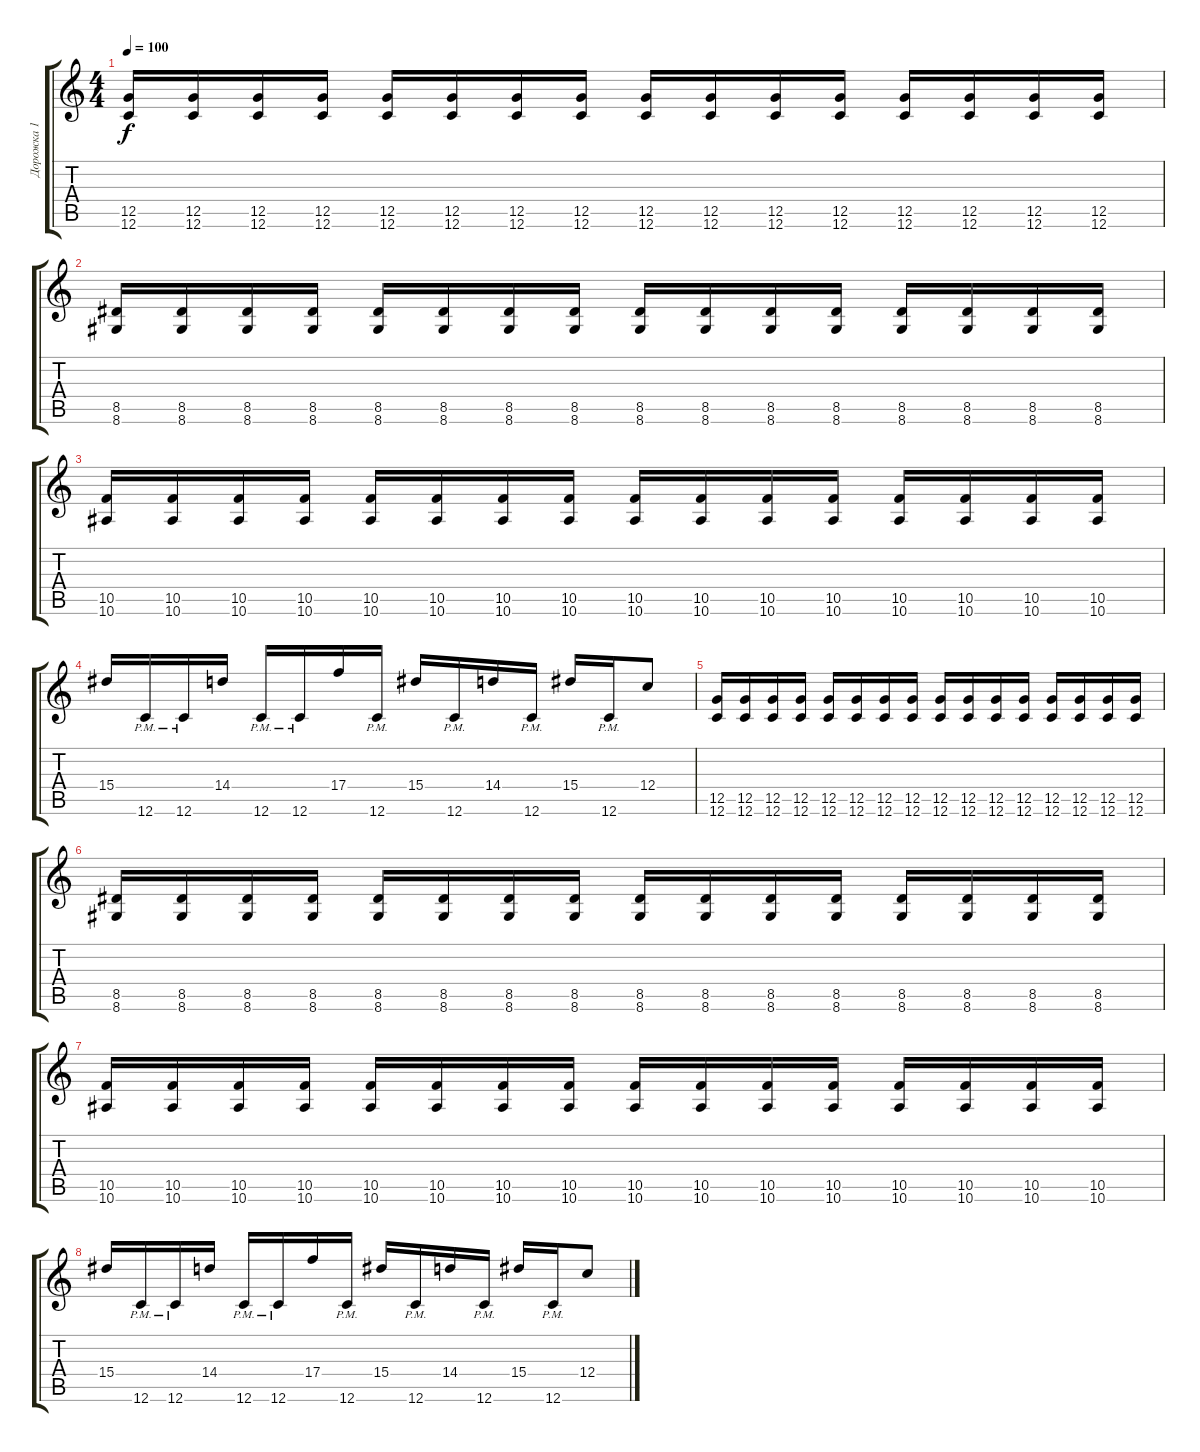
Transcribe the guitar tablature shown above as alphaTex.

\track ("Дорожка 1" "Дорожка 1") {instrument distortionguitar}
\staff {score tabs}
\tuning (D4 A3 F3 C3 G2 C2) {hide}
\ts (4 4)
\tempo 100
\clef g2
\ks c
(12.5 12.6).16{dy f} (12.5 12.6).16 (12.5 12.6).16 (12.5 12.6).16 (12.5 12.6).16 (12.5 12.6).16 (12.5 12.6).16 (12.5 12.6).16 (12.5 12.6).16 (12.5 12.6).16 (12.5 12.6).16 (12.5 12.6).16 (12.5 12.6).16 (12.5 12.6).16 (12.5 12.6).16 (12.5 12.6).16 |
(8.5 8.6).16 (8.5 8.6).16 (8.5 8.6).16 (8.5 8.6).16 (8.5 8.6).16 (8.5 8.6).16 (8.5 8.6).16 (8.5 8.6).16 (8.5 8.6).16 (8.5 8.6).16 (8.5 8.6).16 (8.5 8.6).16 (8.5 8.6).16 (8.5 8.6).16 (8.5 8.6).16 (8.5 8.6).16 |
(10.5 10.6).16 (10.5 10.6).16 (10.5 10.6).16 (10.5 10.6).16 (10.5 10.6).16 (10.5 10.6).16 (10.5 10.6).16 (10.5 10.6).16 (10.5 10.6).16 (10.5 10.6).16 (10.5 10.6).16 (10.5 10.6).16 (10.5 10.6).16 (10.5 10.6).16 (10.5 10.6).16 (10.5 10.6).16 |
15.4.16 12.6{pm}.16 12.6{pm}.16 14.4.16 12.6{pm}.16 12.6{pm}.16 17.4.16 12.6{pm}.16 15.4.16 12.6{pm}.16 14.4.16 12.6{pm}.16 15.4.16 12.6{pm}.16 12.4.8 |
(12.5 12.6).16 (12.5 12.6).16 (12.5 12.6).16 (12.5 12.6).16 (12.5 12.6).16 (12.5 12.6).16 (12.5 12.6).16 (12.5 12.6).16 (12.5 12.6).16 (12.5 12.6).16 (12.5 12.6).16 (12.5 12.6).16 (12.5 12.6).16 (12.5 12.6).16 (12.5 12.6).16 (12.5 12.6).16 |
(8.5 8.6).16 (8.5 8.6).16 (8.5 8.6).16 (8.5 8.6).16 (8.5 8.6).16 (8.5 8.6).16 (8.5 8.6).16 (8.5 8.6).16 (8.5 8.6).16 (8.5 8.6).16 (8.5 8.6).16 (8.5 8.6).16 (8.5 8.6).16 (8.5 8.6).16 (8.5 8.6).16 (8.5 8.6).16 |
(10.5 10.6).16 (10.5 10.6).16 (10.5 10.6).16 (10.5 10.6).16 (10.5 10.6).16 (10.5 10.6).16 (10.5 10.6).16 (10.5 10.6).16 (10.5 10.6).16 (10.5 10.6).16 (10.5 10.6).16 (10.5 10.6).16 (10.5 10.6).16 (10.5 10.6).16 (10.5 10.6).16 (10.5 10.6).16 |
15.4.16 12.6{pm}.16 12.6{pm}.16 14.4.16 12.6{pm}.16 12.6{pm}.16 17.4.16 12.6{pm}.16 15.4.16 12.6{pm}.16 14.4.16 12.6{pm}.16 15.4.16 12.6{pm}.16 12.4.8
